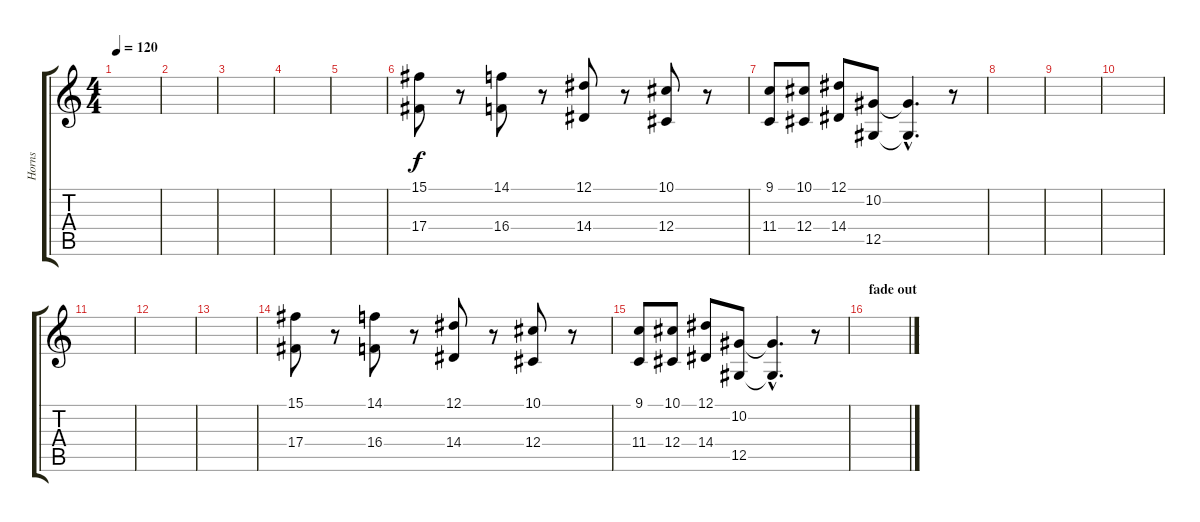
\track ("Horns" "Horns") {instrument brasssection}
\staff {score tabs}
\tuning (Eb4 Bb3 Gb3 Db3 Ab2 Eb2) {hide}
\ts (4 4)
\tempo 120
\clef g2
\ks c
|
|
|
|
|
(15.1 17.4).8 r.8 (14.1 16.4).8 r.8 (12.1 14.4).8 r.8 (10.1 12.4).8 r.8 |
(9.1 11.4).8 (10.1 12.4).8 (12.1 14.4).8 (10.2 12.5).8 (10.2{hac t} 12.5{hac t}).4{d} r.8 |
|
|
|
|
|
|
(15.1 17.4).8 r.8 (14.1 16.4).8 r.8 (12.1 14.4).8 r.8 (10.1 12.4).8 r.8 |
(9.1 11.4).8 (10.1 12.4).8 (12.1 14.4).8 (10.2 12.5).8 (10.2{hac t} 12.5{hac t}).4{d} r.8 |
\section ("" "fade out")
